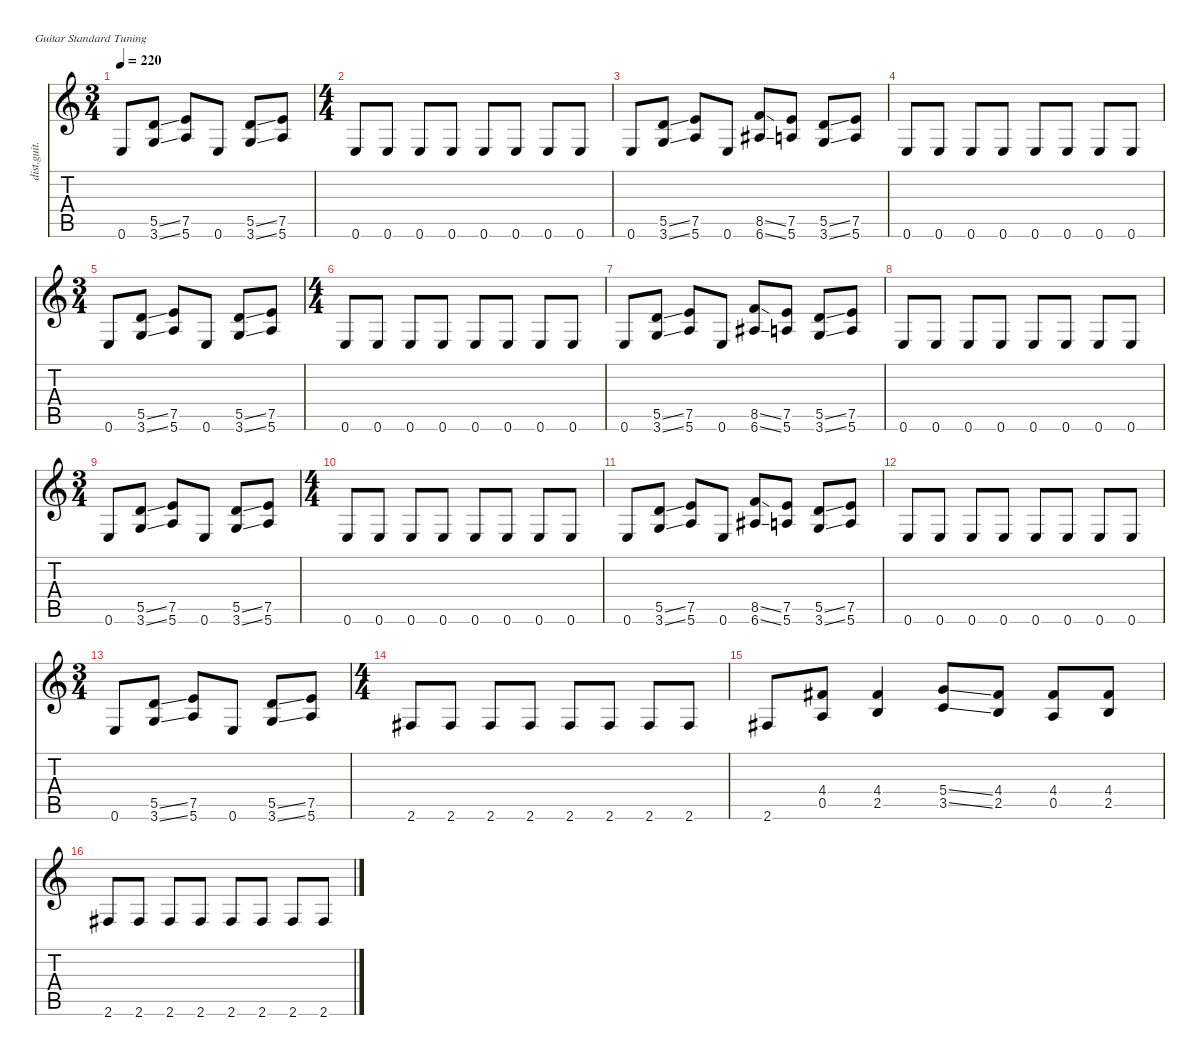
\defaultSystemsLayout 4
\hideDynamics
\bracketExtendMode nobrackets
\track ("Hetfield" "dist.guit.") {instrument distortionguitar}
\staff {score tabs}
\tuning (E4 B3 G3 D3 A2 E2)
\ts (3 4)
\tempo 220
\clef g2
\ks c
0.6.8{dy f beam Up} (5.5{ss} 3.6{ss}).8{beam Up} (7.5 5.6).8{beam Up} 0.6.8{beam Up} (5.5{ss} 3.6{ss}).8{beam Up} (7.5 5.6).8{beam Up} |
\ts (4 4)
0.6.8{beam Up} 0.6.8{beam Up} 0.6.8{beam Up} 0.6.8{beam Up} 0.6.8{beam Up} 0.6.8{beam Up} 0.6.8{beam Up} 0.6.8{beam Up} |
0.6.8{beam Up} (5.5{ss} 3.6{ss}).8{beam Up} (7.5 5.6).8{beam Up} 0.6.8{beam Up} (8.5{ss} 6.6{ss acc #}).8{beam Up} (7.5 5.6).8{beam Up} (5.5{ss} 3.6{ss}).8{beam Up} (7.5 5.6).8{beam Up} |
0.6.8{beam Up} 0.6.8{beam Up} 0.6.8{beam Up} 0.6.8{beam Up} 0.6.8{beam Up} 0.6.8{beam Up} 0.6.8{beam Up} 0.6.8{beam Up} |
\ts (3 4)
0.6.8{beam Up} (5.5{ss} 3.6{ss}).8{beam Up} (7.5 5.6).8{beam Up} 0.6.8{beam Up} (5.5{ss} 3.6{ss}).8{beam Up} (7.5 5.6).8{beam Up} |
\ts (4 4)
0.6.8{beam Up} 0.6.8{beam Up} 0.6.8{beam Up} 0.6.8{beam Up} 0.6.8{beam Up} 0.6.8{beam Up} 0.6.8{beam Up} 0.6.8{beam Up} |
0.6.8{beam Up} (5.5{ss} 3.6{ss}).8{beam Up} (7.5 5.6).8{beam Up} 0.6.8{beam Up} (8.5{ss} 6.6{ss acc #}).8{beam Up} (7.5 5.6).8{beam Up} (5.5{ss} 3.6{ss}).8{beam Up} (7.5 5.6).8{beam Up} |
0.6.8{beam Up} 0.6.8{beam Up} 0.6.8{beam Up} 0.6.8{beam Up} 0.6.8{beam Up} 0.6.8{beam Up} 0.6.8{beam Up} 0.6.8{beam Up} |
\ts (3 4)
0.6.8{beam Up} (5.5{ss} 3.6{ss}).8{beam Up} (7.5 5.6).8{beam Up} 0.6.8{beam Up} (5.5{ss} 3.6{ss}).8{beam Up} (7.5 5.6).8{beam Up} |
\ts (4 4)
0.6.8{beam Up} 0.6.8{beam Up} 0.6.8{beam Up} 0.6.8{beam Up} 0.6.8{beam Up} 0.6.8{beam Up} 0.6.8{beam Up} 0.6.8{beam Up} |
0.6.8{beam Up} (5.5{ss} 3.6{ss}).8{beam Up} (7.5 5.6).8{beam Up} 0.6.8{beam Up} (8.5{ss} 6.6{ss acc #}).8{beam Up} (7.5 5.6).8{beam Up} (5.5{ss} 3.6{ss}).8{beam Up} (7.5 5.6).8{beam Up} |
0.6.8{beam Up} 0.6.8{beam Up} 0.6.8{beam Up} 0.6.8{beam Up} 0.6.8{beam Up} 0.6.8{beam Up} 0.6.8{beam Up} 0.6.8{beam Up} |
\ts (3 4)
0.6.8{beam Up} (5.5{ss} 3.6{ss}).8{beam Up} (7.5 5.6).8{beam Up} 0.6.8{beam Up} (5.5{ss} 3.6{ss}).8{beam Up} (7.5 5.6).8{beam Up} |
\ts (4 4)
2.6{acc #}.8{beam Up} 2.6{acc #}.8{beam Up} 2.6{acc #}.8{beam Up} 2.6{acc #}.8{beam Up} 2.6{acc #}.8{beam Up} 2.6{acc #}.8{beam Up} 2.6{acc #}.8{beam Up} 2.6{acc #}.8{beam Up} |
2.6{acc #}.8{beam Up} (4.4{acc #} 0.5).8{beam Up} (4.4{acc #} 2.5).4{beam Up} (5.4{ss} 3.5{ss}).8{beam Up} (4.4{acc #} 2.5).8{beam Up} (4.4{acc #} 0.5).8{beam Up} (4.4{acc #} 2.5).8{beam Up} |
2.6{acc #}.8{beam Up} 2.6{acc #}.8{beam Up} 2.6{acc #}.8{beam Up} 2.6{acc #}.8{beam Up} 2.6{acc #}.8{beam Up} 2.6{acc #}.8{beam Up} 2.6{acc #}.8{beam Up} 2.6{acc #}.8{beam Up}
